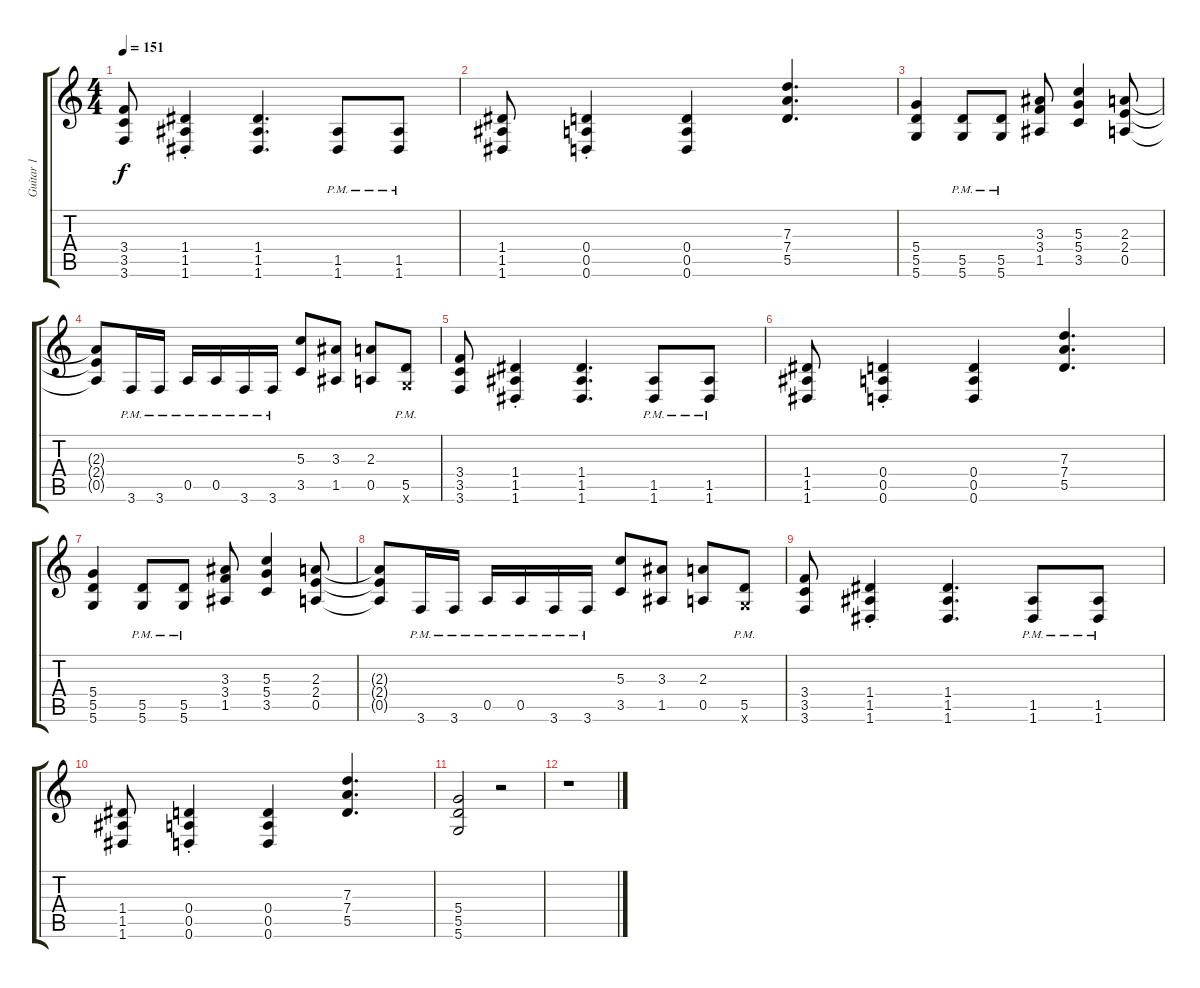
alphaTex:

\track ("Guitar 1" "Guitar 1") {instrument overdrivenguitar}
\staff {score tabs}
\tuning (E4 B3 G3 D3 A2 D2) {hide}
\ts (4 4)
\tempo 151
\clef g2
\ks c
(3.4 3.5 3.6).8{dy f} (1.4{st} 1.5{st} 1.6{st}).4 (1.4 1.5 1.6).4{d} (1.5{pm} 1.6{pm}).8 (1.5{pm} 1.6{pm}).8 |
(1.4 1.5 1.6).8 (0.4{st} 0.5{st} 0.6{st}).4 (0.4 0.5 0.6).4 (7.3 7.4 5.5).4{d} |
(5.4 5.5 5.6).4 (5.5{pm} 5.6).8 (5.5{pm} 5.6).8 (3.3 3.4 1.5).8 (5.3 5.4 3.5).4 (2.3 2.4 0.5).8 |
(2.3{t} 2.4{t} 0.5{t}).8 3.6{pm}.16 3.6{pm}.16 0.5{pm}.16 0.5{pm}.16 3.6{pm}.16 3.6{pm}.16 (5.3 3.5).8 (3.3 1.5).8 (2.3 0.5).8 (5.5{pm} 5.6{pm x}).8 |
(3.4 3.5 3.6).8 (1.4{st} 1.5{st} 1.6{st}).4 (1.4 1.5 1.6).4{d} (1.5{pm} 1.6{pm}).8 (1.5{pm} 1.6{pm}).8 |
(1.4 1.5 1.6).8 (0.4{st} 0.5{st} 0.6{st}).4 (0.4 0.5 0.6).4 (7.3 7.4 5.5).4{d} |
(5.4 5.5 5.6).4 (5.5{pm} 5.6).8 (5.5{pm} 5.6).8 (3.3 3.4 1.5).8 (5.3 5.4 3.5).4 (2.3 2.4 0.5).8 |
(2.3{t} 2.4{t} 0.5{t}).8 3.6{pm}.16 3.6{pm}.16 0.5{pm}.16 0.5{pm}.16 3.6{pm}.16 3.6{pm}.16 (5.3 3.5).8 (3.3 1.5).8 (2.3 0.5).8 (5.5{pm} 5.6{pm x}).8 |
(3.4 3.5 3.6).8 (1.4{st} 1.5{st} 1.6{st}).4 (1.4 1.5 1.6).4{d} (1.5{pm} 1.6{pm}).8 (1.5{pm} 1.6{pm}).8 |
(1.4 1.5 1.6).8 (0.4{st} 0.5{st} 0.6{st}).4 (0.4 0.5 0.6).4 (7.3 7.4 5.5).4{d} |
(5.4 5.5 5.6).2 r.2 |
r.1
